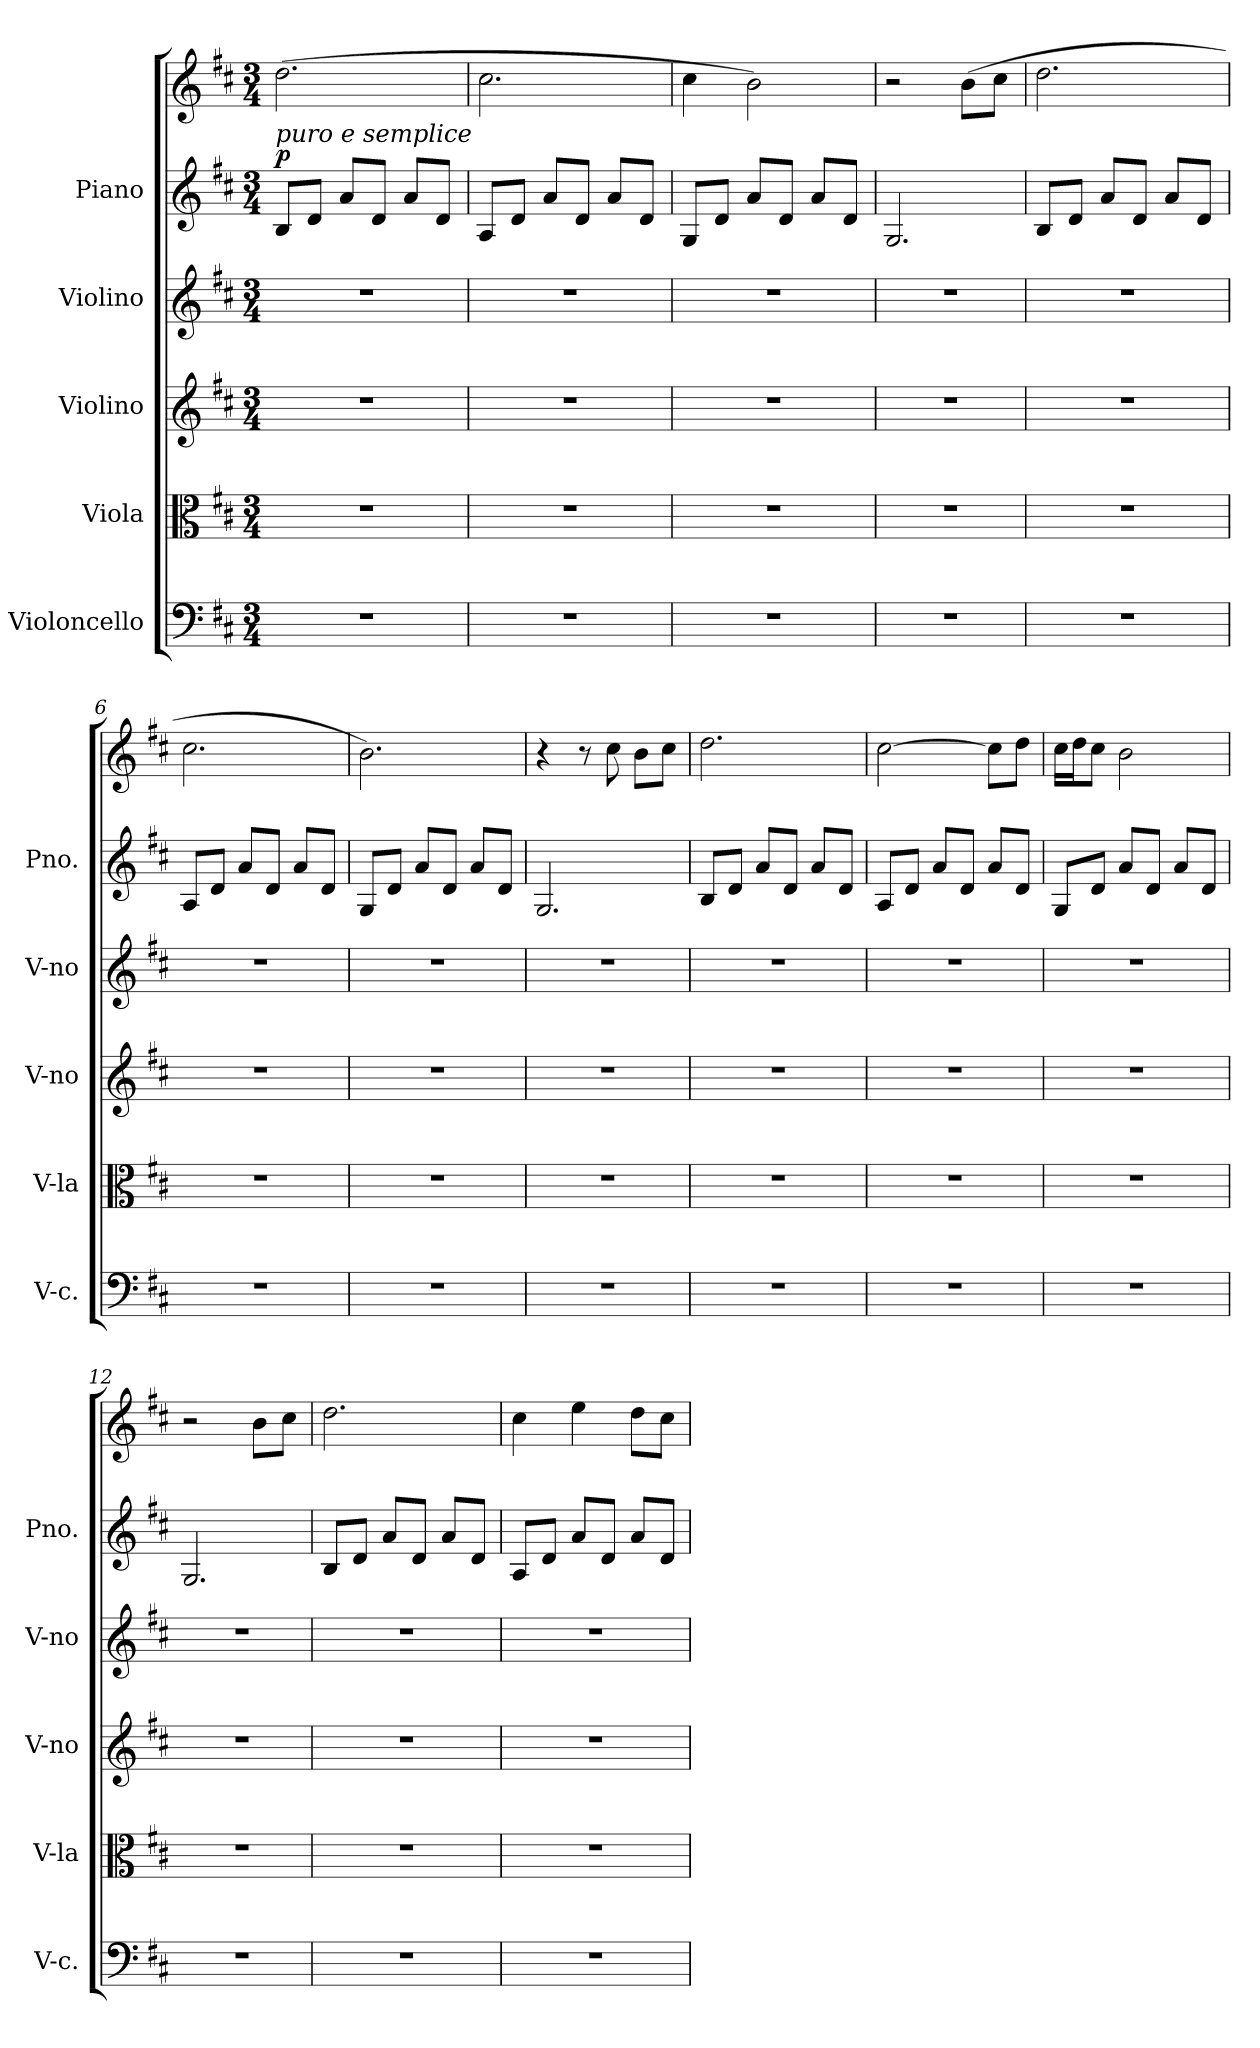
**kern	**kern	**kern	**kern	**kern	**kern	**dynam
*part5	*part4	*part3	*part2	*part1	*part1	*part1
*staff6	*staff5	*staff4	*staff3	*staff2	*staff1	*staff1/2
*I"Violoncello	*I"Viola	*I"Violino	*I"Violino	*I"Piano	*	*
*I'V-c.	*I'V-la	*I'V-no	*I'V-no	*I'Pno.	*	*
*clefF4	*clefC3	*clefG2	*clefG2	*clefG2	*clefG2	*
*k[f#c#]	*k[f#c#]	*k[f#c#]	*k[f#c#]	*k[f#c#]	*k[f#c#]	*
*M3/4	*M3/4	*M3/4	*M3/4	*M3/4	*M3/4	*
*MM135	*MM135	*MM135	*MM135	*MM135	*MM135	*
=1	=1	=1	=1	=1	=1	=1
!	!	!	!	!LO:TX:a:i:t=puro e semplice	!	!
!	!	!	!	!	!	!LO:DY:a=2
2.r	2.r	2.r	2.r	8B/L	(2.dd\	p
.	.	.	.	8d/J	.	.
.	.	.	.	8a/L	.	.
.	.	.	.	8d/J	.	.
.	.	.	.	8a/L	.	.
.	.	.	.	8d/J	.	.
=2	=2	=2	=2	=2	=2	=2
2.r	2.r	2.r	2.r	8A/L	2.cc#\	.
.	.	.	.	8d/J	.	.
.	.	.	.	8a/L	.	.
.	.	.	.	8d/J	.	.
.	.	.	.	8a/L	.	.
.	.	.	.	8d/J	.	.
=3	=3	=3	=3	=3	=3	=3
2.r	2.r	2.r	2.r	8G/L	4cc#\	.
.	.	.	.	8d/J	.	.
.	.	.	.	8a/L	2b\)	.
.	.	.	.	8d/J	.	.
.	.	.	.	8a/L	.	.
.	.	.	.	8d/J	.	.
=4	=4	=4	=4	=4	=4	=4
2.r	2.r	2.r	2.r	2.G/	2r	.
.	.	.	.	.	(8b\L	.
.	.	.	.	.	8cc#\J	.
=5	=5	=5	=5	=5	=5	=5
2.r	2.r	2.r	2.r	8B/L	2.dd\	.
.	.	.	.	8d/J	.	.
.	.	.	.	8a/L	.	.
.	.	.	.	8d/J	.	.
.	.	.	.	8a/L	.	.
.	.	.	.	8d/J	.	.
=6	=6	=6	=6	=6	=6	=6
2.r	2.r	2.r	2.r	8A/L	2.cc#\	.
.	.	.	.	8d/J	.	.
.	.	.	.	8a/L	.	.
.	.	.	.	8d/J	.	.
.	.	.	.	8a/L	.	.
.	.	.	.	8d/J	.	.
!!LO:PB:g=z
=7	=7	=7	=7	=7	=7	=7
2.r	2.r	2.r	2.r	8G/L	2.b\)	.
.	.	.	.	8d/J	.	.
.	.	.	.	8a/L	.	.
.	.	.	.	8d/J	.	.
.	.	.	.	8a/L	.	.
.	.	.	.	8d/J	.	.
=8	=8	=8	=8	=8	=8	=8
2.r	2.r	2.r	2.r	2.G/	4r	.
.	.	.	.	.	8r	.
.	.	.	.	.	8cc#\	.
.	.	.	.	.	8b\L	.
.	.	.	.	.	8cc#\J	.
=9	=9	=9	=9	=9	=9	=9
2.r	2.r	2.r	2.r	8B/L	2.dd\	.
.	.	.	.	8d/J	.	.
.	.	.	.	8a/L	.	.
.	.	.	.	8d/J	.	.
.	.	.	.	8a/L	.	.
.	.	.	.	8d/J	.	.
=10	=10	=10	=10	=10	=10	=10
2.r	2.r	2.r	2.r	8A/L	[2cc#\	.
.	.	.	.	8d/J	.	.
.	.	.	.	8a/L	.	.
.	.	.	.	8d/J	.	.
.	.	.	.	8a/L	8cc#\L]	.
.	.	.	.	8d/J	8dd\J	.
=11	=11	=11	=11	=11	=11	=11
2.r	2.r	2.r	2.r	8G/L	16cc#\LL	.
.	.	.	.	.	16dd\J	.
.	.	.	.	8d/J	8cc#\J	.
.	.	.	.	8a/L	2b\	.
.	.	.	.	8d/J	.	.
.	.	.	.	8a/L	.	.
.	.	.	.	8d/J	.	.
=12	=12	=12	=12	=12	=12	=12
2.r	2.r	2.r	2.r	2.G/	2r	.
.	.	.	.	.	8b\L	.
.	.	.	.	.	8cc#\J	.
!!LO:LB:g=z
=13	=13	=13	=13	=13	=13	=13
2.r	2.r	2.r	2.r	8B/L	2.dd\	.
.	.	.	.	8d/J	.	.
.	.	.	.	8a/L	.	.
.	.	.	.	8d/J	.	.
.	.	.	.	8a/L	.	.
.	.	.	.	8d/J	.	.
=14	=14	=14	=14	=14	=14	=14
2.r	2.r	2.r	2.r	8A/L	4cc#\	.
.	.	.	.	8d/J	.	.
.	.	.	.	8a/L	4ee\	.
.	.	.	.	8d/J	.	.
.	.	.	.	8a/L	8dd\L	.
.	.	.	.	8d/J	8cc#\J	.
=	=	=	=	=	=	=
*-	*-	*-	*-	*-	*-	*-
